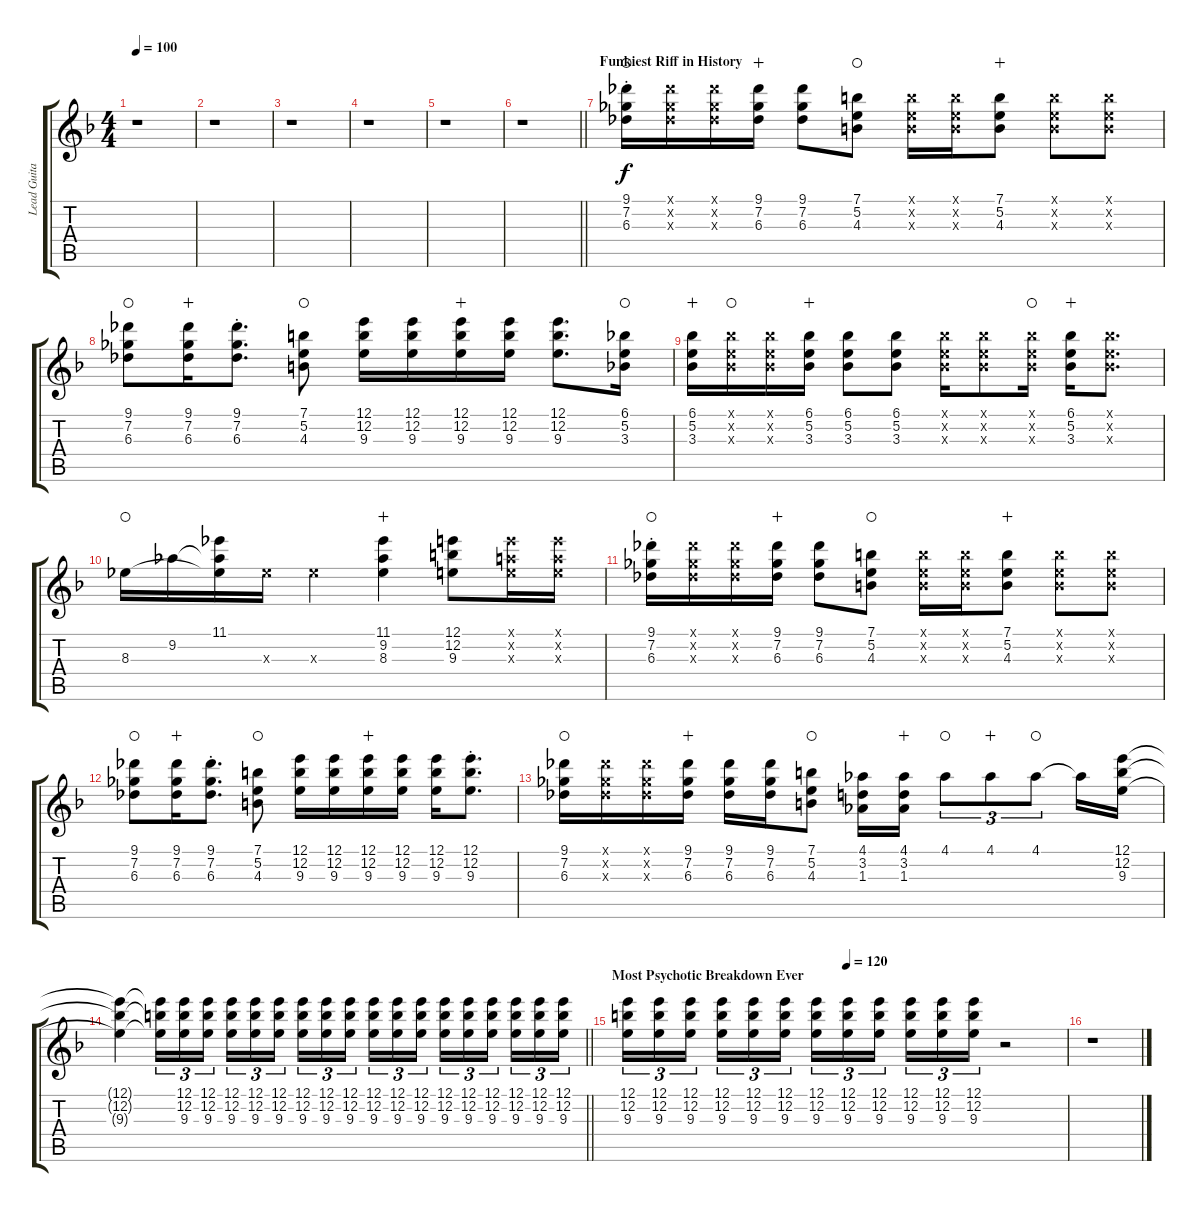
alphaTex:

\track ("Lead Guitar 2" "Lead Guita") {instrument overdrivenguitar}
\staff {score tabs}
\tuning (E4 B3 G3 D3 A2 D2) {hide}
\ts (4 4)
\tempo 100
\clef g2
\ks dminor
r.1{dy f} |
r.1 |
r.1 |
r.1 |
r.1 |
\barLineRight lightlight
r.1 |
\section ("" "Funkiest Riff in History")
(9.1{st} 7.2{st} 6.3{st}).16{waho} (9.1{x} 7.2{x} 6.3{x}).16 (9.1{x} 7.2{x} 6.3{x}).16 (9.1 7.2 6.3).16{wahc} (9.1 7.2 6.3).8 (7.1 5.2 4.3).8{waho} (7.1{x} 5.2{x} 4.3{x}).16 (7.1{x} 5.2{x} 4.3{x}).16 (7.1 5.2 4.3).8{wahc} (7.1{x} 5.2{x} 4.3{x}).8 (7.1{x} 5.2{x} 4.3{x}).8 |
(9.1 7.2 6.3).8{waho} (9.1 7.2 6.3).16{wahc} (9.1{st} 7.2{st} 6.3{st}).8{d} (7.1 5.2 4.3).8{waho} (12.1 12.2 9.3).16 (12.1 12.2 9.3).16 (12.1 12.2 9.3).16{wahc} (12.1 12.2 9.3).16 (12.1 12.2 9.3).8{d} (6.1 5.2 3.3).16{waho} |
(6.1 5.2 3.3).16{wahc} (6.1{x} 5.2{x} 3.3{x}).16{waho} (6.1{x} 5.2{x} 3.3{x}).16 (6.1 5.2 3.3).16{wahc} (6.1 5.2 3.3).8 (6.1 5.2 3.3).8 (6.1{x} 5.2{x} 3.3{x}).16 (6.1{x} 5.2{x} 3.3{x}).8 (6.1{x} 5.2{x} 3.3{x}).16{waho} (6.1 5.2 3.3).16{wahc} (6.1{x} 5.2{x} 3.3{x}).8{d} |
8.3.16{waho} 9.2.16 (11.1 9.2{t} 8.3{t}).16 8.3{x}.16 8.3{x}.4 (11.1 9.2 8.3).4{wahc} (12.1 12.2 9.3).8 (12.1{x} 10.2{x} 9.3{x}).16 (12.1{x} 10.2{x} 9.3{x}).16 |
(9.1{st} 7.2{st} 6.3{st}).16{waho} (9.1{x} 7.2{x} 6.3{x}).16 (9.1{x} 7.2{x} 6.3{x}).16 (9.1 7.2 6.3).16{wahc} (9.1 7.2 6.3).8 (7.1 5.2 4.3).8{waho} (7.1{x} 5.2{x} 4.3{x}).16 (7.1{x} 5.2{x} 4.3{x}).16 (7.1 5.2 4.3).8{wahc} (7.1{x} 5.2{x} 4.3{x}).8 (7.1{x} 5.2{x} 4.3{x}).8 |
(9.1 7.2 6.3).8{waho} (9.1 7.2 6.3).16{wahc} (9.1{st} 7.2{st} 6.3{st}).8{d} (7.1 5.2 4.3).8{waho} (12.1 12.2 9.3).16 (12.1 12.2 9.3).16 (12.1 12.2 9.3).16{wahc} (12.1 12.2 9.3).16 (12.1 12.2 9.3).16 (12.1{st} 12.2{st} 9.3{st}).8{d} |
(9.1 7.2 6.3).16{waho} (9.1{x} 7.2{x} 6.3{x}).16 (9.1{x} 7.2{x} 6.3{x}).16 (9.1 7.2 6.3).16{wahc} (9.1 7.2 6.3).16 (9.1 7.2 6.3).16 (7.1 5.2 4.3).8{waho} (4.1 3.2 1.3).16 (4.1 3.2 1.3).16{wahc} 4.1.8{tu (3 2) waho} 4.1.8{tu (3 2) wahc} 4.1.8{tu (3 2) waho} 4.1{t}.16 (12.1 12.2 9.3).16{volume 8} |
\barLineRight lightlight
(12.1{t} 12.2{t} 9.3{t}).4 (12.1{t} 12.2{t} 9.3{t}).16{tu (3 2)} (12.1 12.2 9.3).16{tu (3 2)} (12.1 12.2 9.3).16{tu (3 2) beam splitsecondary} (12.1 12.2 9.3).16{tu (3 2)} (12.1 12.2 9.3).16{tu (3 2)} (12.1 12.2 9.3).16{tu (3 2)} (12.1 12.2 9.3).16{tu (3 2)} (12.1 12.2 9.3).16{tu (3 2)} (12.1 12.2 9.3).16{tu (3 2) beam splitsecondary} (12.1 12.2 9.3).16{tu (3 2)} (12.1 12.2 9.3).16{tu (3 2)} (12.1 12.2 9.3).16{tu (3 2)} (12.1 12.2 9.3).16{tu (3 2)} (12.1 12.2 9.3).16{tu (3 2)} (12.1 12.2 9.3).16{tu (3 2) beam splitsecondary} (12.1 12.2 9.3).16{tu (3 2)} (12.1 12.2 9.3).16{tu (3 2)} (12.1 12.2 9.3).16{tu (3 2)} |
\section ("" "Most Psychotic Breakdown Ever")
\tempo (120 0.5)
(12.1 12.2 9.3).16{tu (3 2)} (12.1 12.2 9.3).16{tu (3 2)} (12.1 12.2 9.3).16{tu (3 2) beam splitsecondary} (12.1 12.2 9.3).16{tu (3 2)} (12.1 12.2 9.3).16{tu (3 2)} (12.1 12.2 9.3).16{tu (3 2)} (12.1 12.2 9.3).16{tu (3 2)} (12.1 12.2 9.3).16{tu (3 2)} (12.1 12.2 9.3).16{tu (3 2) beam splitsecondary} (12.1 12.2 9.3).16{tu (3 2)} (12.1 12.2 9.3).16{tu (3 2)} (12.1 12.2 9.3).16{tu (3 2)} r.2 |
r.1
